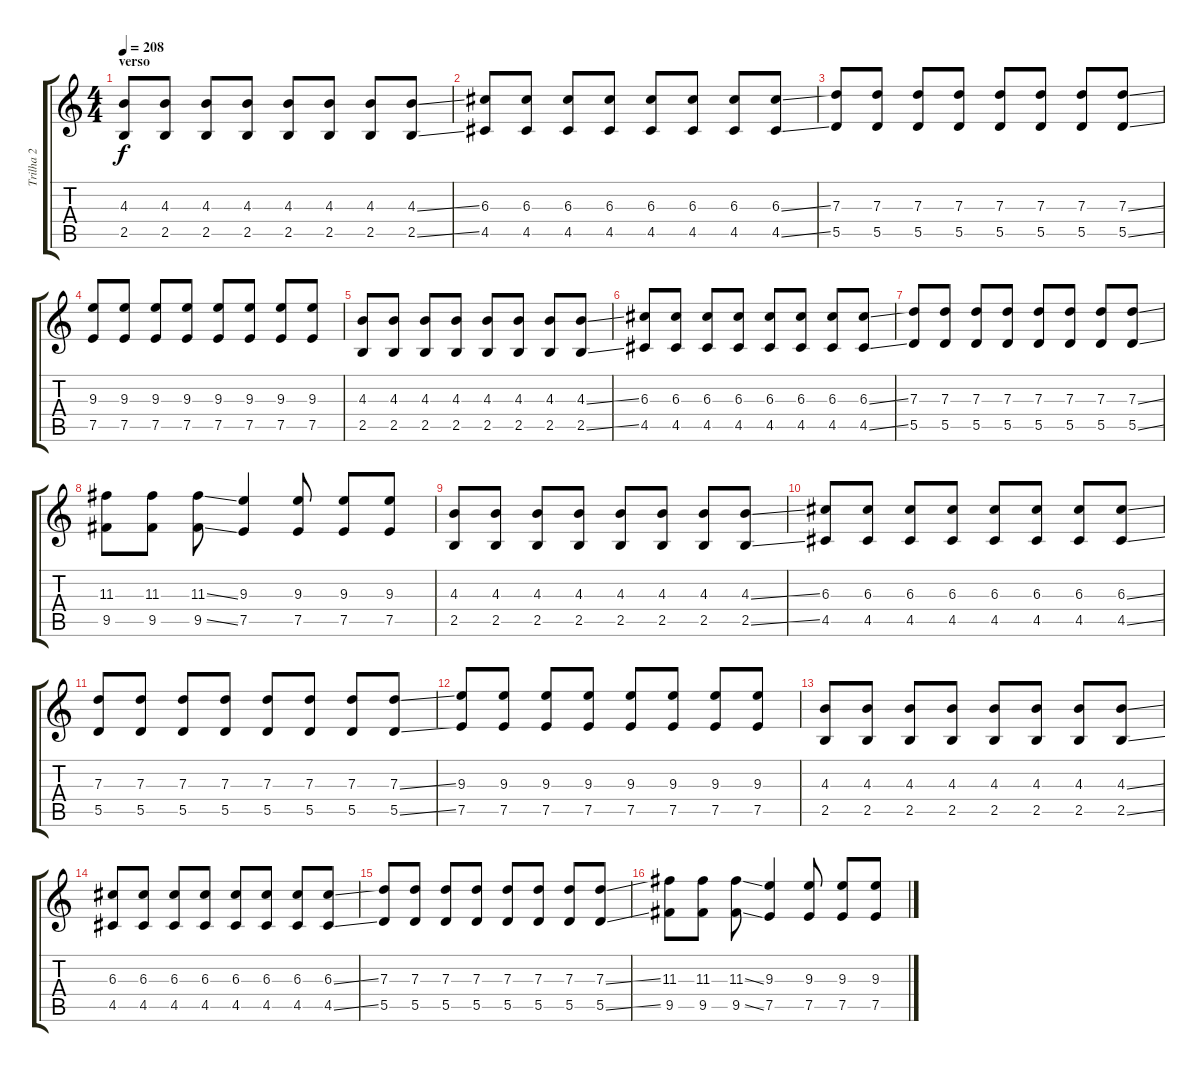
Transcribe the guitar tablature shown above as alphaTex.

\track ("Trilha 2" "Trilha 2") {instrument distortionguitar}
\staff {score tabs}
\tuning (E4 B3 G3 D3 A2 E2) {hide}
\ts (4 4)
\section ("" "verso")
\tempo 208
\clef g2
\ks c
(4.3 2.5).8{dy f} (4.3 2.5).8 (4.3 2.5).8 (4.3 2.5).8 (4.3 2.5).8 (4.3 2.5).8 (4.3 2.5).8 (4.3{ss} 2.5{ss}).8 |
(6.3 4.5).8 (6.3 4.5).8 (6.3 4.5).8 (6.3 4.5).8 (6.3 4.5).8 (6.3 4.5).8 (6.3 4.5).8 (6.3{ss} 4.5{ss}).8 |
(7.3 5.5).8 (7.3 5.5).8 (7.3 5.5).8 (7.3 5.5).8 (7.3 5.5).8 (7.3 5.5).8 (7.3 5.5).8 (7.3{ss} 5.5{ss}).8 |
(9.3 7.5).8 (9.3 7.5).8 (9.3 7.5).8 (9.3 7.5).8 (9.3 7.5).8 (9.3 7.5).8 (9.3 7.5).8 (9.3 7.5).8 |
(4.3 2.5).8 (4.3 2.5).8 (4.3 2.5).8 (4.3 2.5).8 (4.3 2.5).8 (4.3 2.5).8 (4.3 2.5).8 (4.3{ss} 2.5{ss}).8 |
(6.3 4.5).8 (6.3 4.5).8 (6.3 4.5).8 (6.3 4.5).8 (6.3 4.5).8 (6.3 4.5).8 (6.3 4.5).8 (6.3{ss} 4.5{ss}).8 |
(7.3 5.5).8 (7.3 5.5).8 (7.3 5.5).8 (7.3 5.5).8 (7.3 5.5).8 (7.3 5.5).8 (7.3 5.5).8 (7.3{ss} 5.5{ss}).8 |
(11.3 9.5).8 (11.3 9.5).8 (11.3{ss} 9.5{ss}).8 (9.3 7.5).4 (9.3 7.5).8 (9.3 7.5).8 (9.3 7.5).8 |
(4.3 2.5).8 (4.3 2.5).8 (4.3 2.5).8 (4.3 2.5).8 (4.3 2.5).8 (4.3 2.5).8 (4.3 2.5).8 (4.3{ss} 2.5{ss}).8 |
(6.3 4.5).8 (6.3 4.5).8 (6.3 4.5).8 (6.3 4.5).8 (6.3 4.5).8 (6.3 4.5).8 (6.3 4.5).8 (6.3{ss} 4.5{ss}).8 |
(7.3 5.5).8 (7.3 5.5).8 (7.3 5.5).8 (7.3 5.5).8 (7.3 5.5).8 (7.3 5.5).8 (7.3 5.5).8 (7.3{ss} 5.5{ss}).8 |
(9.3 7.5).8 (9.3 7.5).8 (9.3 7.5).8 (9.3 7.5).8 (9.3 7.5).8 (9.3 7.5).8 (9.3 7.5).8 (9.3 7.5).8 |
(4.3 2.5).8 (4.3 2.5).8 (4.3 2.5).8 (4.3 2.5).8 (4.3 2.5).8 (4.3 2.5).8 (4.3 2.5).8 (4.3{ss} 2.5{ss}).8 |
(6.3 4.5).8 (6.3 4.5).8 (6.3 4.5).8 (6.3 4.5).8 (6.3 4.5).8 (6.3 4.5).8 (6.3 4.5).8 (6.3{ss} 4.5{ss}).8 |
(7.3 5.5).8 (7.3 5.5).8 (7.3 5.5).8 (7.3 5.5).8 (7.3 5.5).8 (7.3 5.5).8 (7.3 5.5).8 (7.3{ss} 5.5{ss}).8 |
(11.3 9.5).8 (11.3 9.5).8 (11.3{ss} 9.5{ss}).8 (9.3 7.5).4 (9.3 7.5).8 (9.3 7.5).8 (9.3 7.5).8
